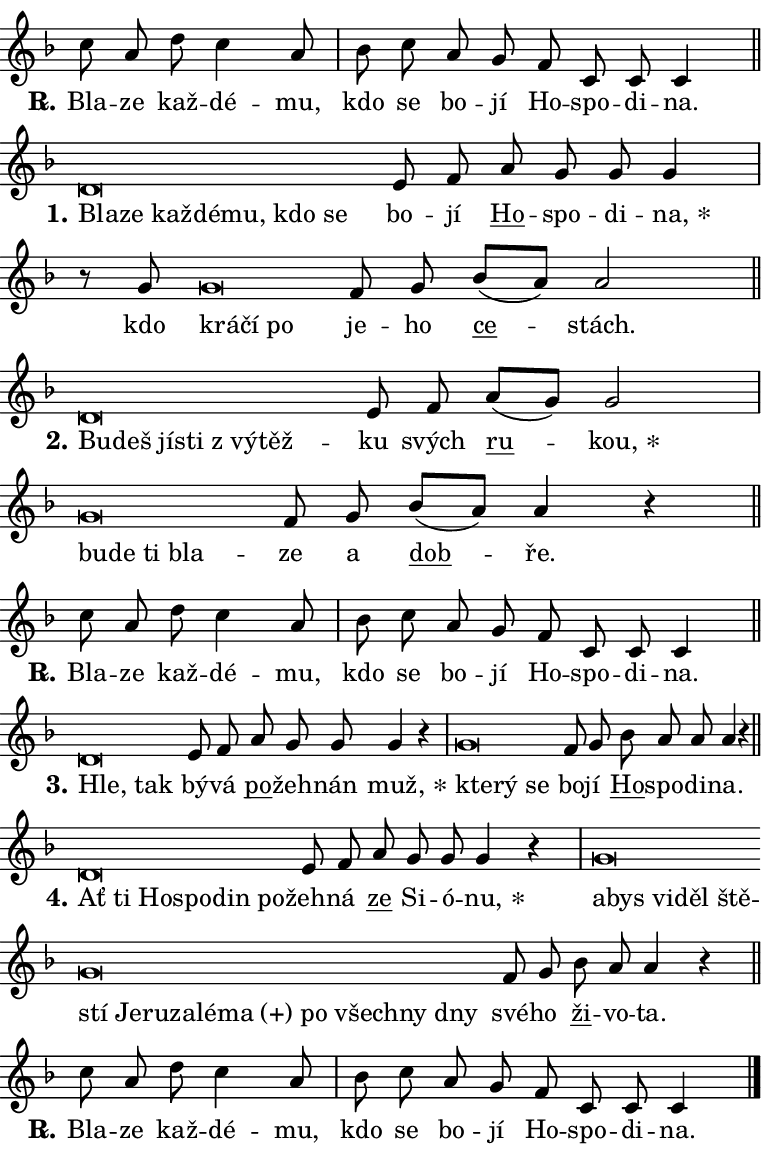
\version "2.24.0"
\header { tagline = "" }
\paper {
  indent = 0\cm
  top-margin = 0\cm
  right-margin = 0.13\cm % to fit lyric hyphens
  bottom-margin = 0\cm
  left-margin = 0\cm
  paper-width = 13\cm
  page-breaking = #ly:one-page-breaking
  system-system-spacing.basic-distance = #11
  score-system-spacing.basic-distance = #11
  ragged-last = ##f
}


%% Author: Thomas Morley
%% https://lists.gnu.org/archive/html/lilypond-user/2020-05/msg00002.html
#(define (line-position grob)
"Returns position of @var[grob} in current system:
   @code{'start}, if at first time-step
   @code{'end}, if at last time-step
   @code{'middle} otherwise
"
  (let* ((col (ly:item-get-column grob))
         (ln (ly:grob-object col 'left-neighbor))
         (rn (ly:grob-object col 'right-neighbor))
         (col-to-check-left (if (ly:grob? ln) ln col))
         (col-to-check-right (if (ly:grob? rn) rn col))
         (break-dir-left
           (and
             (ly:grob-property col-to-check-left 'non-musical #f)
             (ly:item-break-dir col-to-check-left)))
         (break-dir-right
           (and
             (ly:grob-property col-to-check-right 'non-musical #f)
             (ly:item-break-dir col-to-check-right))))
        (cond ((eqv? 1 break-dir-left) 'start)
              ((eqv? -1 break-dir-right) 'end)
              (else 'middle))))

#(define (tranparent-at-line-position vctor)
  (lambda (grob)
  "Relying on @code{line-position} select the relevant enry from @var{vctor}.
Used to determine transparency,"
    (case (line-position grob)
      ((end) (not (vector-ref vctor 0)))
      ((middle) (not (vector-ref vctor 1)))
      ((start) (not (vector-ref vctor 2))))))

noteHeadBreakVisibility =
#(define-music-function (break-visibility)(vector?)
"Makes @code{NoteHead}s transparent relying on @var{break-visibility}"
#{
  \override NoteHead.transparent =
    #(tranparent-at-line-position break-visibility)
#})

#(define delete-ledgers-for-transparent-note-heads
  (lambda (grob)
    "Reads whether a @code{NoteHead} is transparent.
If so this @code{NoteHead} is removed from @code{'note-heads} from
@var{grob}, which is supposed to be @code{LedgerLineSpanner}.
As a result ledgers are not printed for this @code{NoteHead}"
    (let* ((nhds-array (ly:grob-object grob 'note-heads))
           (nhds-list
             (if (ly:grob-array? nhds-array)
                 (ly:grob-array->list nhds-array)
                 '()))
           ;; Relies on the transparent-property being done before
           ;; Staff.LedgerLineSpanner.after-line-breaking is executed.
           ;; This is fragile ...
           (to-keep
             (remove
               (lambda (nhd)
                 (ly:grob-property nhd 'transparent #f))
               nhds-list)))
      ;; TODO find a better method to iterate over grob-arrays, similiar
      ;; to filter/remove etc for lists
      ;; For now rebuilt from scratch
      (set! (ly:grob-object grob 'note-heads)  '())
      (for-each
        (lambda (nhd)
          (ly:pointer-group-interface::add-grob grob 'note-heads nhd))
        to-keep))))

squashNotes = {
  \override NoteHead.X-extent = #'(-0.2 . 0.2)
  \override NoteHead.Y-extent = #'(-0.75 . 0)
  \override NoteHead.stencil =
    #(lambda (grob)
       (let ((pos (ly:grob-property grob 'staff-position)))
         (begin
           (if (< pos -7) (display "ERROR: Lower brevis then expected\n") (display ""))
           (if (<= pos -6) ly:text-interface::print ly:note-head::print))))
}
unSquashNotes = {
  \revert NoteHead.X-extent
  \revert NoteHead.Y-extent
  \revert NoteHead.stencil
}

hideNotes = \noteHeadBreakVisibility #begin-of-line-visible
unHideNotes = \noteHeadBreakVisibility #all-visible

% work-around for resetting accidentals
% https://lilypond.org/doc/v2.23/Documentation/notation/displaying-rhythms#unmetered-music
cadenzaMeasure = {
  \cadenzaOff
  \partial 1024 s1024
  \cadenzaOn
}

#(define-markup-command (accent layout props text) (markup?)
  "Underline accented syllable"
  (interpret-markup layout props
    #{\markup \override #'(offset . 4.3) \underline { #text }#}))

responsum = \markup \concat {
  "R" \hspace #-1.05 \path #0.1 #'((moveto 0 0.07) (lineto 0.9 0.8)) \hspace #0.05 "."
}

spaceSize = #0.6828661417322834 % exact space size for TeX Gyre Schola

\layout {
  \context {
    \Staff
    \remove "Time_signature_engraver"
    \override LedgerLineSpanner.after-line-breaking = #delete-ledgers-for-transparent-note-heads
  }
  \context {
    \Lyrics {
      \override LyricSpace.minimum-distance = \spaceSize
      \override LyricText.font-name = #"TeX Gyre Schola"
      \override LyricText.font-size = 1
      \override StanzaNumber.font-name = #"TeX Gyre Schola Bold"
      \override StanzaNumber.font-size = 1
    }
  }
  \context {
    \Score 
    \override NoteHead.text =
      #(lambda (grob) 
        (let ((pos (ly:grob-property grob 'staff-position)))
          #{\markup {
            \combine
              \halign #-0.55 \raise #(if (= pos -6) 0 0.5) \override #'(thickness . 2) \draw-line #'(3.2 . 0)
              \musicglyph "noteheads.sM1"
          }#}))
  }
}

% magnetic-lyrics.ily
%
%   written by
%     Jean Abou Samra <jean@abou-samra.fr>
%     Werner Lemberg <wl@gnu.org>
%
%   adapted by
%     Jiri Hon <jiri.hon@gmail.com>
%
% Version 2022-Apr-15

% https://www.mail-archive.com/lilypond-user@gnu.org/msg149350.html

#(define (Left_hyphen_pointer_engraver context)
   "Collect syllable-hyphen-syllable occurrences in lyrics and store
them in properties.  This engraver only looks to the left.  For
example, if the lyrics input is @code{foo -- bar}, it does the
following.

@itemize @bullet
@item
Set the @code{text} property of the @code{LyricHyphen} grob between
@q{foo} and @q{bar} to @code{foo}.

@item
Set the @code{left-hyphen} property of the @code{LyricText} grob with
text @q{foo} to the @code{LyricHyphen} grob between @q{foo} and
@q{bar}.
@end itemize

Use this auxiliary engraver in combination with the
@code{lyric-@/text::@/apply-@/magnetic-@/offset!} hook."
   (let ((hyphen #f)
         (text #f))
     (make-engraver
      (acknowledgers
       ((lyric-syllable-interface engraver grob source-engraver)
        (set! text grob)))
      (end-acknowledgers
       ((lyric-hyphen-interface engraver grob source-engraver)
        ;(when (not (grob::has-interface grob 'lyric-space-interface))
          (set! hyphen grob)));)
      ((stop-translation-timestep engraver)
       (when (and text hyphen)
         (ly:grob-set-object! text 'left-hyphen hyphen))
       (set! text #f)
       (set! hyphen #f)))))

#(define (lyric-text::apply-magnetic-offset! grob)
   "If the space between two syllables is less than the value in
property @code{LyricText@/.details@/.squash-threshold}, move the right
syllable to the left so that it gets concatenated with the left
syllable.

Use this function as a hook for
@code{LyricText@/.after-@/line-@/breaking} if the
@code{Left_@/hyphen_@/pointer_@/engraver} is active."
   (let ((hyphen (ly:grob-object grob 'left-hyphen #f)))
     (when hyphen
       (let ((left-text (ly:spanner-bound hyphen LEFT)))
         (when (grob::has-interface left-text 'lyric-syllable-interface)
           (let* ((common (ly:grob-common-refpoint grob left-text X))
                  (this-x-ext (ly:grob-extent grob common X))
                  (left-x-ext
                   (begin
                     ;; Trigger magnetism for left-text.
                     (ly:grob-property left-text 'after-line-breaking)
                     (ly:grob-extent left-text common X)))
                  ;; `delta` is the gap width between two syllables.
                  (delta (- (interval-start this-x-ext)
                            (interval-end left-x-ext)))
                  (details (ly:grob-property grob 'details))
                  (threshold (assoc-get 'squash-threshold details 0.2)))
             (when (< delta threshold)
               (let* (;; We have to manipulate the input text so that
                      ;; ligatures crossing syllable boundaries are not
                      ;; disabled.  For languages based on the Latin
                      ;; script this is essentially a beautification.
                      ;; However, for non-Western scripts it can be a
                      ;; necessity.
                      (lt (ly:grob-property left-text 'text))
                      (rt (ly:grob-property grob 'text))
                      (is-space (grob::has-interface hyphen 'lyric-space-interface))
                      (space (if is-space " " ""))
                      (extra-delta (if is-space spaceSize 0))
                      ;; Append new syllable.
                      (ltrt-space (if (and (string? lt) (string? rt))
                                (string-append lt space rt)
                                (make-concat-markup (list lt space rt))))
                      ;; Right-align `ltrt` to the right side.
                      (ltrt-space-markup (grob-interpret-markup
                               grob
                               (make-translate-markup
                                (cons (interval-length this-x-ext) 0)
                                (make-right-align-markup ltrt-space)))))
                 (begin
                   ;; Don't print `left-text`.
                   (ly:grob-set-property! left-text 'stencil #f)
                   ;; Set text and stencil (which holds all collected
                   ;; syllables so far) and shift it to the left.
                   (ly:grob-set-property! grob 'text ltrt-space)
                   (ly:grob-set-property! grob 'stencil ltrt-space-markup)
                   (ly:grob-translate-axis! grob (- (- delta extra-delta)) X))))))))))


#(define (lyric-hyphen::displace-bounds-first grob)
   ;; Make very sure this callback isn't triggered too early.
   (let ((left (ly:spanner-bound grob LEFT))
         (right (ly:spanner-bound grob RIGHT)))
     (ly:grob-property left 'after-line-breaking)
     (ly:grob-property right 'after-line-breaking)
     (ly:lyric-hyphen::print grob)))

squashThreshold = #0.4

\layout {
  \context {
    \Lyrics
    \consists #Left_hyphen_pointer_engraver
    \override LyricText.after-line-breaking =
      #lyric-text::apply-magnetic-offset!
    \override LyricHyphen.stencil = #lyric-hyphen::displace-bounds-first
    \override LyricText.details.squash-threshold = \squashThreshold
    \override LyricHyphen.minimum-distance = 0
    \override LyricHyphen.minimum-length = \squashThreshold
  }
}

squashText = \override LyricText.details.squash-threshold = 9999
unSquashText = \override LyricText.details.squash-threshold = \squashThreshold

leftText = \override LyricText.self-alignment-X = #LEFT
unLeftText = \revert LyricText.self-alignment-X

starOffset = #(lambda (grob) 
                (let ((x_offset (ly:self-alignment-interface::aligned-on-x-parent grob)))
                  (if (= x_offset 0) 0 (+ x_offset 1.2))))

star = #(define-music-function (syllable)(string?)
"Append star separator at the end of a syllable"
#{
  \once \override LyricText.X-offset = #starOffset
  \lyricmode { \markup {
    #syllable
    \override #'((font-name . "TeX Gyre Schola Bold")) \hspace #0.2 \lower #0.65 \larger "*"
  } }
#})

starAccent = #(define-music-function (syllable)(string?)
"Append star separator at the end of a syllable and make accent"
#{
  \once \override LyricText.X-offset = #starOffset
  \lyricmode { \markup {
    \accent #syllable
    \override #'((font-name . "TeX Gyre Schola Bold")) \hspace #0.2 \lower #0.65 \larger "*"
  } }
#})

breath = #(define-music-function (syllable)(string?)
"Append breathing indicator at the end of a syllable"
#{
  \lyricmode { \markup { #syllable "+" } }
#})

optionalBreath = #(define-music-function (syllable)(string?)
"Append optional breathing indicator at the end of a syllable"
#{
  \lyricmode { \markup { #syllable "(+)" } }
#})


\score {
    <<
        \new Voice = "melody" { \cadenzaOn \key f \major \relative { c''8 a d c4 a8 \cadenzaMeasure \bar "|" bes8 c \bar "" a g \bar "" f c c c4 \cadenzaMeasure \bar "||" \break } }
        \new Lyrics \lyricsto "melody" { \lyricmode { \set stanza = \responsum
Bla -- ze kaž -- dé -- mu, kdo se bo -- jí Ho -- spo -- di -- na. } }
    >>
    \layout {}
}

\score {
    <<
        \new Voice = "melody" { \cadenzaOn \key f \major \relative { \squashNotes d'\breve*1/16 \hideNotes \breve*1/16 \bar "" \breve*1/16 \bar "" \breve*1/16 \bar "" \breve*1/16 \bar "" \breve*1/16 \breve*1/16 \bar "" \unHideNotes \unSquashNotes e8 f \bar "" a g g g4 \cadenzaMeasure \bar "|" r8 g8 \squashNotes g\breve*1/16 \hideNotes \breve*1/16 \breve*1/16 \bar "" \unHideNotes \unSquashNotes f8 g \bar "" bes[( a)] a2 \cadenzaMeasure \bar "||" \break } }
        \new Lyrics \lyricsto "melody" { \lyricmode { \set stanza = "1."
\leftText Bla -- \squashText ze kaž -- dé -- mu, kdo se \unLeftText \unSquashText bo -- jí \markup \accent Ho -- spo -- di -- \star na, kdo \leftText krá -- \squashText čí po \unLeftText \unSquashText je -- ho \markup \accent ce -- stách. } }
    >>
    \layout {}
}

\score {
    <<
        \new Voice = "melody" { \cadenzaOn \key f \major \relative { \squashNotes d'\breve*1/16 \hideNotes \breve*1/16 \bar "" \breve*1/16 \bar "" \breve*1/16 \bar "" \breve*1/16 \breve*1/16 \bar "" \unHideNotes \unSquashNotes e8 f \bar "" a[( g)] g2 \cadenzaMeasure \bar "|" \squashNotes g\breve*1/16 \hideNotes \breve*1/16 \bar "" \breve*1/16 \breve*1/16 \bar "" \unHideNotes \unSquashNotes f8 g \bar "" bes[( a)] a4 r \cadenzaMeasure \bar "||" \break } }
        \new Lyrics \lyricsto "melody" { \lyricmode { \set stanza = "2."
\leftText Bu -- \squashText deš jí -- sti "z vý" -- těž -- \unLeftText \unSquashText ku svých \markup \accent ru -- \star kou, \leftText bu -- \squashText de ti bla -- \unLeftText \unSquashText ze a \markup \accent dob -- ře. } }
    >>
    \layout {}
}

\score {
    <<
        \new Voice = "melody" { \cadenzaOn \key f \major \relative { c''8 a d c4 a8 \cadenzaMeasure \bar "|" bes8 c \bar "" a g \bar "" f c c c4 \cadenzaMeasure \bar "||" \break } }
        \new Lyrics \lyricsto "melody" { \lyricmode { \set stanza = \responsum
Bla -- ze kaž -- dé -- mu, kdo se bo -- jí Ho -- spo -- di -- na. } }
    >>
    \layout {}
}

\score {
    <<
        \new Voice = "melody" { \cadenzaOn \key f \major \relative { \squashNotes d'\breve*1/16 \hideNotes \breve*1/16 \bar "" \unHideNotes \unSquashNotes e8 f \bar "" a g g g4 r \cadenzaMeasure \bar "|" \squashNotes g\breve*1/16 \hideNotes \breve*1/16 \breve*1/16 \bar "" \unHideNotes \unSquashNotes f8 g \bar "" bes a a a4 r \cadenzaMeasure \bar "||" \break } }
        \new Lyrics \lyricsto "melody" { \lyricmode { \set stanza = "3."
\leftText Hle, \squashText tak \unLeftText \unSquashText bý -- vá \markup \accent po -- žeh -- nán \star muž, \leftText kte -- \squashText rý se \unLeftText \unSquashText bo -- jí \markup \accent Ho -- spo -- di -- na. } }
    >>
    \layout {}
}

\score {
    <<
        \new Voice = "melody" { \cadenzaOn \key f \major \relative { \squashNotes d'\breve*1/16 \hideNotes \breve*1/16 \bar "" \breve*1/16 \bar "" \breve*1/16 \bar "" \breve*1/16 \breve*1/16 \bar "" \unHideNotes \unSquashNotes e8 f \bar "" a g g g4 r \cadenzaMeasure \bar "|" \squashNotes g\breve*1/16 \hideNotes \breve*1/16 \bar "" \breve*1/16 \bar "" \breve*1/16 \bar "" \breve*1/16 \bar "" \breve*1/16 \bar "" \breve*1/16 \bar "" \breve*1/16 \bar "" \breve*1/16 \bar "" \breve*1/16 \bar "" \breve*1/16 \bar "" \breve*1/16 \bar "" \breve*1/16 \bar "" \breve*1/16 \breve*1/16 \bar "" \unHideNotes \unSquashNotes f8 g \bar "" bes a a4 r \cadenzaMeasure \bar "||" \break } }
        \new Lyrics \lyricsto "melody" { \lyricmode { \set stanza = "4."
\leftText Ať \squashText ti Ho -- spo -- din po -- \unLeftText \unSquashText žeh -- ná \markup \accent ze Si -- ó -- \star nu, \leftText a -- \squashText bys vi -- děl ště -- stí Je -- ru -- za -- lé -- \optionalBreath ma po všech -- ny dny \unLeftText \unSquashText své -- ho \markup \accent ži -- vo -- ta. } }
    >>
    \layout {}
}

\score {
    <<
        \new Voice = "melody" { \cadenzaOn \key f \major \relative { c''8 a d c4 a8 \cadenzaMeasure \bar "|" bes8 c \bar "" a g \bar "" f c c c4 \cadenzaMeasure \bar "||" \break } \bar "|." }
        \new Lyrics \lyricsto "melody" { \lyricmode { \set stanza = \responsum
Bla -- ze kaž -- dé -- mu, kdo se bo -- jí Ho -- spo -- di -- na. } }
    >>
    \layout {}
}
